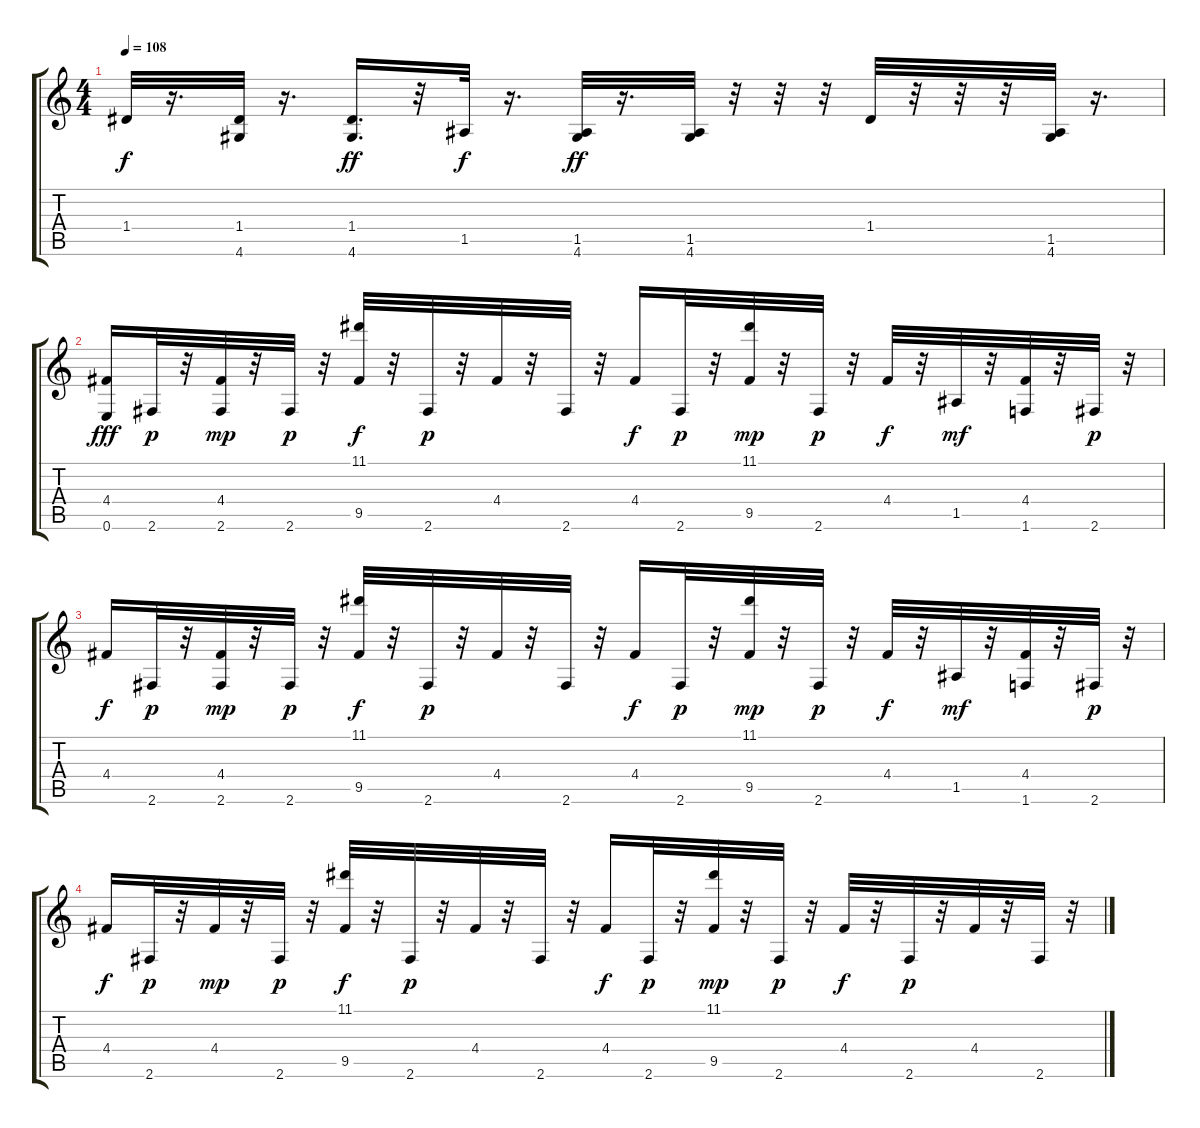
\track "" {instrument acousticguitarnylon}
\staff {score tabs}
\tuning (E4 B3 G3 D3 A2 E2) {hide}
\ts (4 4)
\tempo 108
\clef g2
\ks c
1.4.32{dy f} r.16{d} (1.4 4.6).32 r.16{d} (1.4 4.6).16{d dy ff} r.32 1.5.32{dy f} r.16{d} (1.5 4.6).32{dy ff} r.16{d} (1.5 4.6).32 r.32 r.32 r.32 1.4.32 r.32 r.32 r.32 (1.5 4.6).32 r.16{d} |
(4.4 0.6).16{dy fff} 2.6.32{dy p} r.32 (4.4 2.6).32{dy mp} r.32 2.6.32{dy p} r.32 (11.1 9.5).32{dy f} r.32 2.6.32{dy p} r.32 4.4.32 r.32 2.6.32 r.32 4.4.16{dy f} 2.6.32{dy p} r.32 (11.1 9.5).32{dy mp} r.32 2.6.32{dy p} r.32 4.4.32{dy f} r.32 1.5.32{dy mf} r.32 (4.4 1.6).32 r.32 2.6.32{dy p} r.32 |
4.4.16{dy f} 2.6.32{dy p} r.32 (4.4 2.6).32{dy mp} r.32 2.6.32{dy p} r.32 (11.1 9.5).32{dy f} r.32 2.6.32{dy p} r.32 4.4.32 r.32 2.6.32 r.32 4.4.16{dy f} 2.6.32{dy p} r.32 (11.1 9.5).32{dy mp} r.32 2.6.32{dy p} r.32 4.4.32{dy f} r.32 1.5.32{dy mf} r.32 (4.4 1.6).32 r.32 2.6.32{dy p} r.32 |
4.4.16{dy f} 2.6.32{dy p} r.32 4.4.32{dy mp} r.32 2.6.32{dy p} r.32 (11.1 9.5).32{dy f} r.32 2.6.32{dy p} r.32 4.4.32 r.32 2.6.32 r.32 4.4.16{dy f} 2.6.32{dy p} r.32 (11.1 9.5).32{dy mp} r.32 2.6.32{dy p} r.32 4.4.32{dy f} r.32 2.6.32{dy p} r.32 4.4.32 r.32 2.6.32 r.32
